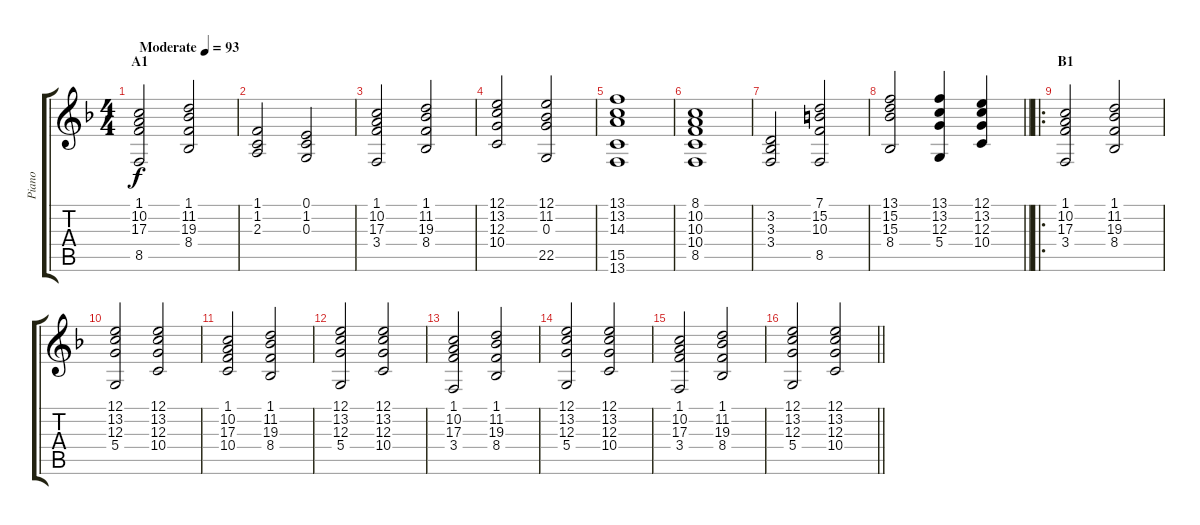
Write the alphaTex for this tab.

\track ("Piano" "Piano") {instrument acousticgrandpiano}
\staff {score tabs}
\tuning (E4 B3 G3 D3 A2 E2) {hide}
\ts (4 4)
\section ("" "A1")
\tempo (93 "Moderate")
\clef g2
\ks f
(1.1 10.2 17.3 8.5).2{dy f instrument acousticgrandpiano} (1.1 11.2 19.3 8.4).2 |
(1.1 1.2 2.3).2 (0.1 1.2 0.3).2 |
(1.1 10.2 17.3 3.4).2 (1.1 11.2 19.3 8.4).2 |
(12.1 13.2 12.3 10.4).2 (12.1 11.2 0.3 22.5).2 |
(13.1 13.2 14.3 15.5 13.6).1 |
(8.1 10.2 10.3 10.4 8.5).1 |
(3.2 3.3 3.4).2 (7.1 15.2 10.3 8.5).2 |
\barLineRight lightlight
(13.1 15.2 15.3 8.4).2 (13.1 13.2 12.3 5.4).4 (12.1 13.2 12.3 10.4).4 |
\ro
\section ("" "B1")
(1.1 10.2 17.3 3.4).2{volume 14} (1.1 11.2 19.3 8.4).2 |
(12.1 13.2 12.3 5.4).2 (12.1 13.2 12.3 10.4).2 |
(1.1 10.2 17.3 10.4).2 (1.1 11.2 19.3 8.4).2 |
(12.1 13.2 12.3 5.4).2 (12.1 13.2 12.3 10.4).2 |
(1.1 10.2 17.3 3.4).2 (1.1 11.2 19.3 8.4).2 |
(12.1 13.2 12.3 5.4).2 (12.1 13.2 12.3 10.4).2 |
(1.1 10.2 17.3 3.4).2 (1.1 11.2 19.3 8.4).2 |
\barLineRight lightlight
(12.1 13.2 12.3 5.4).2 (12.1 13.2 12.3 10.4).2
